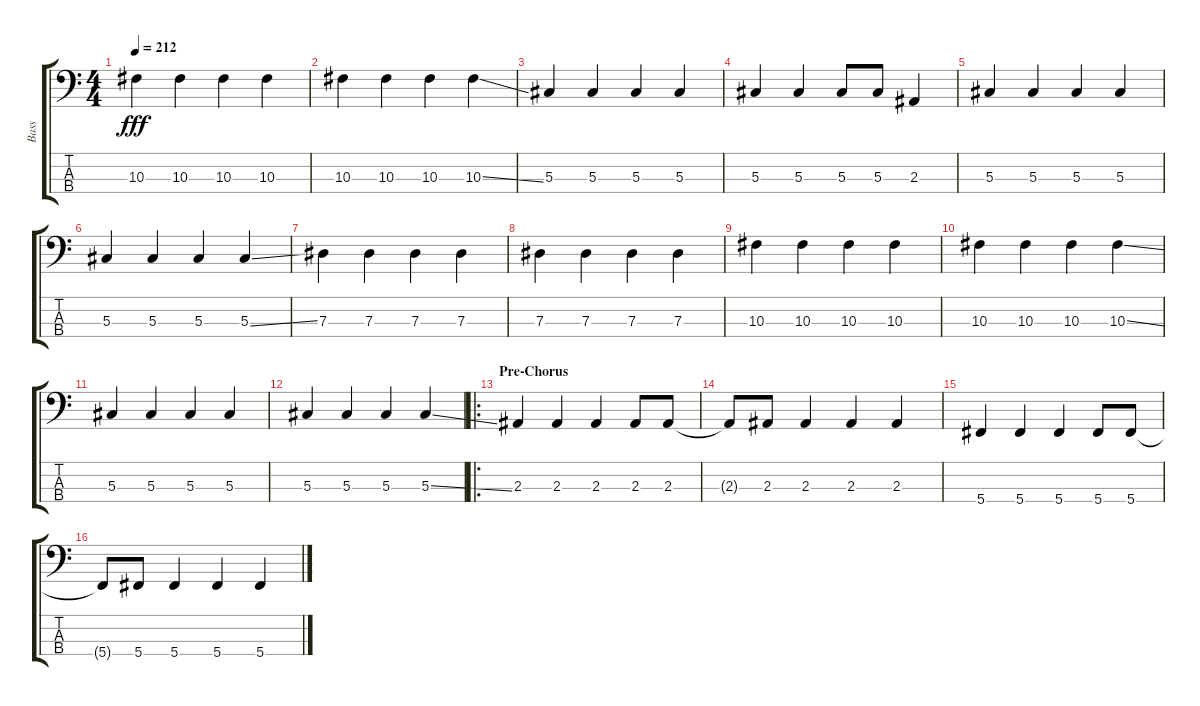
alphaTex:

\track ("Bass" "Bass") {instrument electricbasspick}
\staff {score tabs}
\tuning (Gb2 Db2 Ab1 Db1) {hide}
\ts (4 4)
\tempo 212
\clef f4
\ks c
10.3.4{dy fff} 10.3.4 10.3.4 10.3.4 |
10.3.4 10.3.4 10.3.4 10.3{ss}.4 |
5.3.4 5.3.4 5.3.4 5.3.4 |
5.3.4 5.3.4 5.3.8 5.3.8 2.3.4 |
5.3.4 5.3.4 5.3.4 5.3.4 |
5.3.4 5.3.4 5.3.4 5.3{ss}.4 |
7.3.4 7.3.4 7.3.4 7.3.4 |
7.3.4 7.3.4 7.3.4 7.3.4 |
10.3.4 10.3.4 10.3.4 10.3.4 |
10.3.4 10.3.4 10.3.4 10.3{ss}.4 |
5.3.4 5.3.4 5.3.4 5.3.4 |
5.3.4 5.3.4 5.3.4 5.3{ss}.4 |
\ro
\section ("" "Pre-Chorus")
2.3.4 2.3.4 2.3.4 2.3.8 2.3.8 |
2.3{t}.8 2.3.8 2.3.4 2.3.4 2.3.4 |
5.4.4 5.4.4 5.4.4 5.4.8 5.4.8 |
5.4{t}.8 5.4.8 5.4.4 5.4.4 5.4{ss}.4
